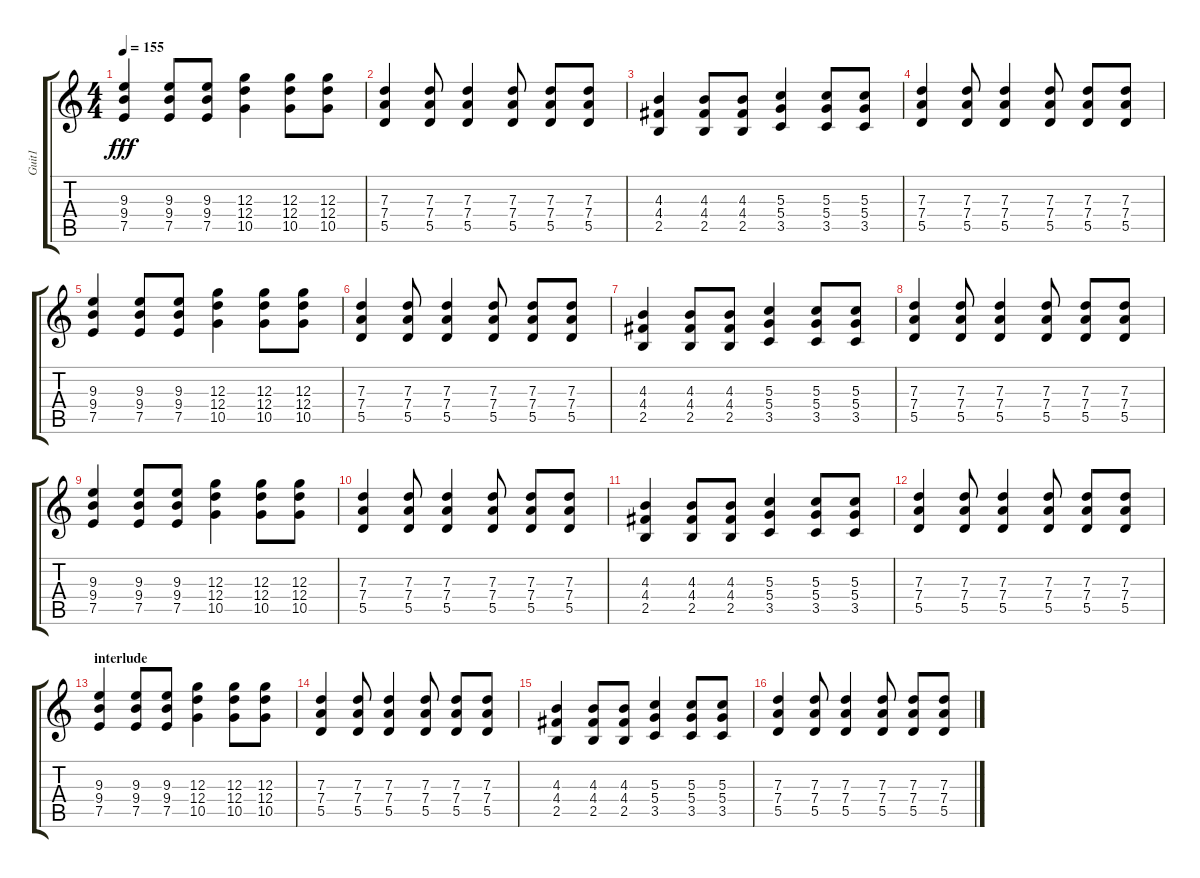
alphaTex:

\track ("Guit1" "Guit1") {instrument acousticguitarnylon}
\staff {score tabs}
\tuning (E4 B3 G3 D3 A2 E2) {hide}
\ts (4 4)
\tempo 155
\clef g2
\ks c
(9.3 9.4 7.5).4{dy fff} (9.3 9.4 7.5).8 (9.3 9.4 7.5).8 (12.3 12.4 10.5).4 (12.3 12.4 10.5).8 (12.3 12.4 10.5).8 |
(7.3 7.4 5.5).4 (7.3 7.4 5.5).8 (7.3 7.4 5.5).4 (7.3 7.4 5.5).8 (7.3 7.4 5.5).8 (7.3 7.4 5.5).8 |
(4.3 4.4 2.5).4 (4.3 4.4 2.5).8 (4.3 4.4 2.5).8 (5.3 5.4 3.5).4 (5.3 5.4 3.5).8 (5.3 5.4 3.5).8 |
(7.3 7.4 5.5).4 (7.3 7.4 5.5).8 (7.3 7.4 5.5).4 (7.3 7.4 5.5).8 (7.3 7.4 5.5).8 (7.3 7.4 5.5).8 |
(9.3 9.4 7.5).4 (9.3 9.4 7.5).8 (9.3 9.4 7.5).8 (12.3 12.4 10.5).4 (12.3 12.4 10.5).8 (12.3 12.4 10.5).8 |
(7.3 7.4 5.5).4 (7.3 7.4 5.5).8 (7.3 7.4 5.5).4 (7.3 7.4 5.5).8 (7.3 7.4 5.5).8 (7.3 7.4 5.5).8 |
(4.3 4.4 2.5).4 (4.3 4.4 2.5).8 (4.3 4.4 2.5).8 (5.3 5.4 3.5).4 (5.3 5.4 3.5).8 (5.3 5.4 3.5).8 |
(7.3 7.4 5.5).4 (7.3 7.4 5.5).8 (7.3 7.4 5.5).4 (7.3 7.4 5.5).8 (7.3 7.4 5.5).8 (7.3 7.4 5.5).8 |
(9.3 9.4 7.5).4 (9.3 9.4 7.5).8 (9.3 9.4 7.5).8 (12.3 12.4 10.5).4 (12.3 12.4 10.5).8 (12.3 12.4 10.5).8 |
(7.3 7.4 5.5).4 (7.3 7.4 5.5).8 (7.3 7.4 5.5).4 (7.3 7.4 5.5).8 (7.3 7.4 5.5).8 (7.3 7.4 5.5).8 |
(4.3 4.4 2.5).4 (4.3 4.4 2.5).8 (4.3 4.4 2.5).8 (5.3 5.4 3.5).4 (5.3 5.4 3.5).8 (5.3 5.4 3.5).8 |
(7.3 7.4 5.5).4 (7.3 7.4 5.5).8 (7.3 7.4 5.5).4 (7.3 7.4 5.5).8 (7.3 7.4 5.5).8 (7.3 7.4 5.5).8 |
\section ("" "interlude")
(9.3 9.4 7.5).4 (9.3 9.4 7.5).8 (9.3 9.4 7.5).8 (12.3 12.4 10.5).4 (12.3 12.4 10.5).8 (12.3 12.4 10.5).8 |
(7.3 7.4 5.5).4 (7.3 7.4 5.5).8 (7.3 7.4 5.5).4 (7.3 7.4 5.5).8 (7.3 7.4 5.5).8 (7.3 7.4 5.5).8 |
(4.3 4.4 2.5).4 (4.3 4.4 2.5).8 (4.3 4.4 2.5).8 (5.3 5.4 3.5).4 (5.3 5.4 3.5).8 (5.3 5.4 3.5).8 |
(7.3 7.4 5.5).4 (7.3 7.4 5.5).8 (7.3 7.4 5.5).4 (7.3 7.4 5.5).8 (7.3 7.4 5.5).8 (7.3 7.4 5.5).8
